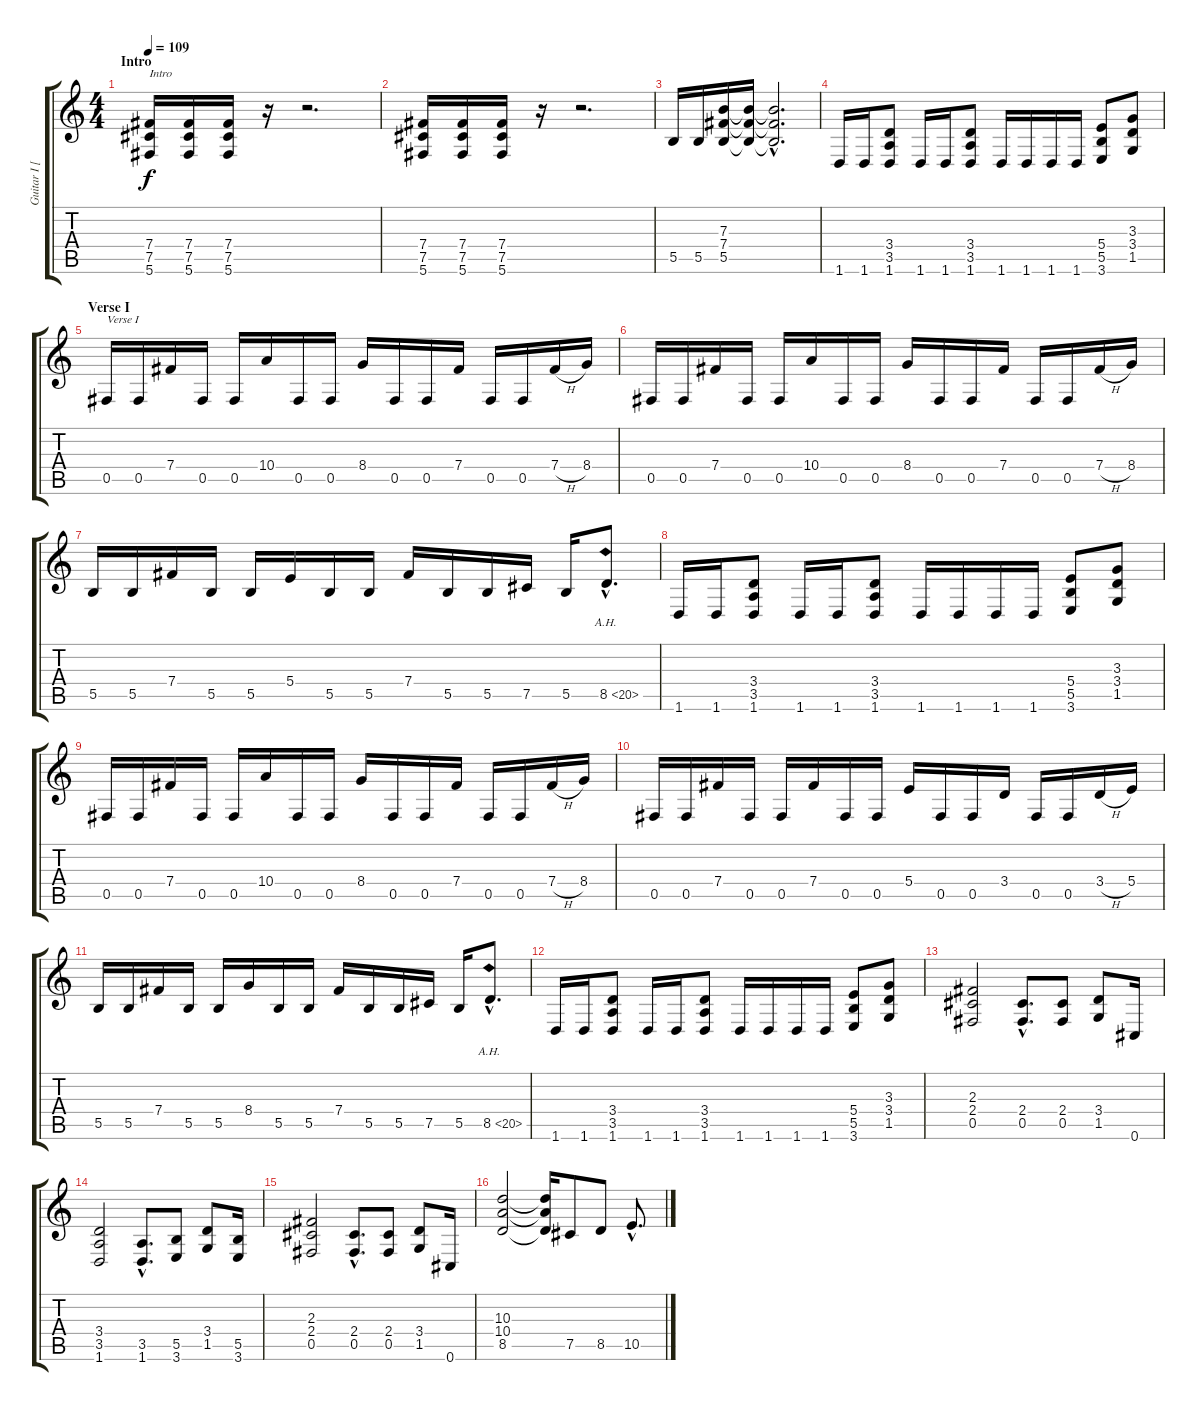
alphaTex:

\track ("Guitar I [Sundin]" "Guitar I [") {instrument distortionguitar}
\staff {score tabs}
\tuning (Db4 Ab3 E3 B2 Gb2 Db2) {hide}
\ts (4 4)
\section ("" "Intro")
\tempo 109
\clef g2
\ks c
(7.4 7.5 5.6).16{txt "Intro" dy f instrument distortionguitar} (7.4 7.5 5.6).16 (7.4 7.5 5.6).16 r.16 r.2{d} |
(7.4 7.5 5.6).16 (7.4 7.5 5.6).16 (7.4 7.5 5.6).16 r.16 r.2{d} |
5.5.16 5.5.16 (7.3 7.4 5.5).16 (7.3{t} 7.4{t} 5.5{t}).16 (7.3{hac t} 7.4{hac t} 5.5{hac t}).2{d} |
1.6.16 1.6.16 (3.4 3.5 1.6).8 1.6.16 1.6.16 (3.4 3.5 1.6).8 1.6.16 1.6.16 1.6.16 1.6.16 (5.4 5.5 3.6).8 (3.3 3.4 1.5).8 |
\section ("" "Verse I")
0.5.16{txt "Verse I"} 0.5.16 7.4.16 0.5.16 0.5.16 10.4.16 0.5.16 0.5.16 8.4.16 0.5.16 0.5.16 7.4.16 0.5.16 0.5.16 7.4{h}.16 8.4.16 |
0.5.16 0.5.16 7.4.16 0.5.16 0.5.16 10.4.16 0.5.16 0.5.16 8.4.16 0.5.16 0.5.16 7.4.16 0.5.16 0.5.16 7.4{h}.16 8.4.16 |
5.5.16 5.5.16 7.4.16 5.5.16 5.5.16 5.4.16 5.5.16 5.5.16 7.4.16 5.5.16 5.5.16 7.5.16 5.5.16 8.5{ah 12 hac}.8{d} |
1.6.16 1.6.16 (3.4 3.5 1.6).8 1.6.16 1.6.16 (3.4 3.5 1.6).8 1.6.16 1.6.16 1.6.16 1.6.16 (5.4 5.5 3.6).8 (3.3 3.4 1.5).8 |
0.5.16 0.5.16 7.4.16 0.5.16 0.5.16 10.4.16 0.5.16 0.5.16 8.4.16 0.5.16 0.5.16 7.4.16 0.5.16 0.5.16 7.4{h}.16 8.4.16 |
0.5.16 0.5.16 7.4.16 0.5.16 0.5.16 7.4.16 0.5.16 0.5.16 5.4.16 0.5.16 0.5.16 3.4.16 0.5.16 0.5.16 3.4{h}.16 5.4.16 |
5.5.16 5.5.16 7.4.16 5.5.16 5.5.16 8.4.16 5.5.16 5.5.16 7.4.16 5.5.16 5.5.16 7.5.16 5.5.16 8.5{ah 12 hac}.8{d} |
1.6.16 1.6.16 (3.4 3.5 1.6).8 1.6.16 1.6.16 (3.4 3.5 1.6).8 1.6.16 1.6.16 1.6.16 1.6.16 (5.4 5.5 3.6).8 (3.3 3.4 1.5).8 |
(2.3 2.4 0.5).2 (2.4{hac} 0.5{hac}).8{d} (2.4 0.5).8 (3.4 1.5).8 0.6.16 |
(3.4 3.5 1.6).2 (3.5{hac} 1.6{hac}).8{d} (5.5 3.6).8 (3.4 1.5).8 (5.5 3.6).16 |
(2.3 2.4 0.5).2 (2.4{hac} 0.5{hac}).8{d} (2.4 0.5).8 (3.4 1.5).8 0.6.16 |
(10.3 10.4 8.5).2 (10.3{t} 10.4{t} 8.5{t}).16 7.5.8 8.5.8 10.5{hac}.8{d}
